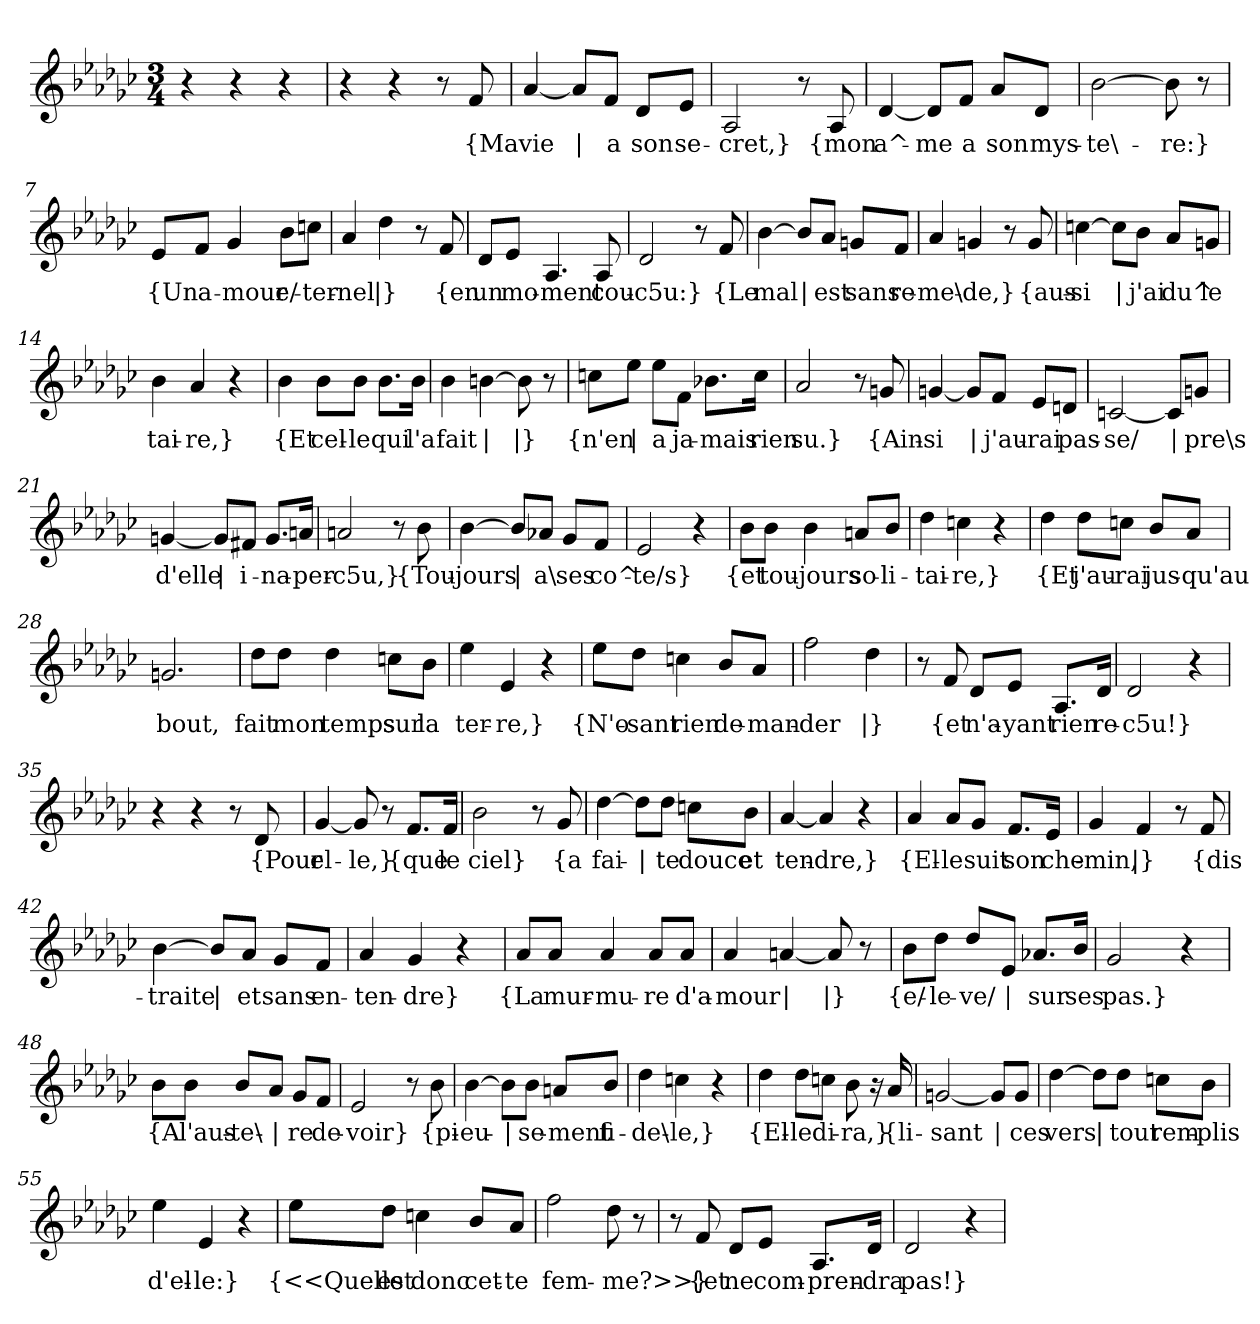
**kern	**text
*part1	*part1
*staff1	*staff1
*clefG2	*
*k[b-e-a-d-g-c-]	*
*M3/4	*
=1	=1
4r	.
4r	.
4r	.
=2	=2
4r	.
4r	.
8r	.
!	!LO:LY:b
8f/	{Ma
=3	=3
!	!LO:LY:b
[4a-/	vie
!	!LO:LY:b
8a-/L]	|
!	!LO:LY:b
8f/J	a
!	!LO:LY:b
8d-/L	son
!	!LO:LY:b
8e-/J	se-
=4	=4
!	!LO:LY:b
2A-/	-cret,}
8r	.
!	!LO:LY:b
8A-/	{mon
=5	=5
!	!LO:LY:b
[4d-/	a^-
!	!LO:LY:b
8d-/L]	-me
!	!LO:LY:b
8f/J	a
!	!LO:LY:b
8a-/L	son
!	!LO:LY:b
8d-/J	mys-
=6	=6
!	!LO:LY:b
[2b-\	-te\-
!	!LO:LY:b
8b-\]	-re:}
8r	.
!!LO:LB:g=z
=7	=7
!	!LO:LY:b
8e-/L	{Un
!	!LO:LY:b
8f/J	a-
!	!LO:LY:b
4g-/	-mour
!	!LO:LY:b
8b-\L	e/-
!	!LO:LY:b
8ccn\J	-ter-
=8	=8
!	!LO:LY:b
4a-/	-nel
!	!LO:LY:b
4dd-\	|}
8r	.
!	!LO:LY:b
8f/	{en
=9	=9
!	!LO:LY:b
8d-/L	un
!	!LO:LY:b
8e-/J	mo-
!	!LO:LY:b
4.A-/	-ment
!	!LO:LY:b
8A-/	cou-
=10	=10
!	!LO:LY:b
2d-/	-c5u:}
8r	.
!	!LO:LY:b
8f/	{Le
=11	=11
!	!LO:LY:b
[4b-\	mal
!	!LO:LY:b
8b-/L]	|
!	!LO:LY:b
8a-/J	est
!	!LO:LY:b
8gn/L	sans
!	!LO:LY:b
8f/J	re-
!!LO:LB:g=z
=12	=12
!	!LO:LY:b
4a-/	-me\-
!	!LO:LY:b
4gn/	-de,}
8r	.
!	!LO:LY:b
8g/	{aus-
=13	=13
!	!LO:LY:b
[4ccn\	-si
!	!LO:LY:b
8cc\L]	|
!	!LO:LY:b
8b-\J	j'ai
!	!LO:LY:b
8a-/L	du^
!	!LO:LY:b
8gn/J	le
=14	=14
!	!LO:LY:b
4b-\	tai-
!	!LO:LY:b
4a-/	-re,}
4r	.
=15	=15
!	!LO:LY:b
4b-\	{Et
!	!LO:LY:b
8b-\L	cel-
!	!LO:LY:b
8b-\J	-le
!	!LO:LY:b
8.b-\L	qui
!	!LO:LY:b
16b-\Jk	l'a
=16	=16
!	!LO:LY:b
4b-\	fait
!	!LO:LY:b
[4bn\	|
!	!LO:LY:b
8b\]	|}
8r	.
=17	=17
!	!LO:LY:b
8ccn\L	{n'en
!	!LO:LY:b
8ee-\J	|
!	!LO:LY:b
8ee-\L	a
!	!LO:LY:b
8f\J	ja-
!	!LO:LY:b
8.b-X\L	-mais
!	!LO:LY:b
16cc\Jk	rien
!!LO:LB:g=z
=18	=18
!	!LO:LY:b
2a-/	su.}
8r	.
!	!LO:LY:b
8gn/	{Ain-
=19	=19
!	!LO:LY:b
[4gn/	-si
!	!LO:LY:b
8g/L]	|
!	!LO:LY:b
8f/J	j'au-
!	!LO:LY:b
8e-/L	-rai
!	!LO:LY:b
8dn/J	pas-
=20	=20
!	!LO:LY:b
[2cn/	-se/
!	!LO:LY:b
8c/L]	|
!	!LO:LY:b
8gn/J	pre\s
=21	=21
!	!LO:LY:b
[4gn/	d'elle
!	!LO:LY:b
8g/L]	|
!	!LO:LY:b
8f#X/J	i-
!	!LO:LY:b
8.g/L	-na-
!	!LO:LY:b
16an/Jk	-per-
=22	=22
!	!LO:LY:b
2an/	-c5u,}
8r	.
!	!LO:LY:b
8b-\	{Tou-
=23	=23
!	!LO:LY:b
[4b-\	-jours
!	!LO:LY:b
8b-/L]	|
!	!LO:LY:b
8a-X/J	a\
!	!LO:LY:b
8g-/L	ses
!	!LO:LY:b
8f/J	co^-
!!LO:LB:g=z
=24	=24
!	!LO:LY:b
2e-/	-te/s}
4r	.
=25	=25
!	!LO:LY:b
8b-\L	{et
!	!LO:LY:b
8b-\J	tou-
!	!LO:LY:b
4b-\	-jours
!	!LO:LY:b
8an/L	so-
!	!LO:LY:b
8b-/J	-li-
=26	=26
!	!LO:LY:b
4dd-\	-tai-
!	!LO:LY:b
4ccn\	-re,}
4r	.
=27	=27
!	!LO:LY:b
4dd-\	{Et
!	!LO:LY:b
8dd-\L	j'au-
!	!LO:LY:b
8ccn\J	-rai
!	!LO:LY:b
8b-/L	jus-
!	!LO:LY:b
8a-/J	-qu'au
=28	=28
!	!LO:LY:b
2.gn/	bout,
=29	=29
!	!LO:LY:b
8dd-\L	fait
!	!LO:LY:b
8dd-\J	mon
!	!LO:LY:b
4dd-\	temps
!	!LO:LY:b
8ccn\L	sur
!	!LO:LY:b
8b-\J	la
!!LO:LB:g=z
=30	=30
!	!LO:LY:b
4ee-\	ter-
!	!LO:LY:b
4e-/	-re,}
4r	.
=31	=31
!	!LO:LY:b
8ee-\L	{N'o-
!	!LO:LY:b
8dd-\J	-sant
!	!LO:LY:b
4ccn\	rien
!	!LO:LY:b
8b-/L	de-
!	!LO:LY:b
8a-/J	-man-
=32	=32
!	!LO:LY:b
2ff\	-der
!	!LO:LY:b
4dd-\	|}
=33	=33
8r	.
!	!LO:LY:b
8f/	{et
!	!LO:LY:b
8d-/L	n'a-
!	!LO:LY:b
8e-/J	-yant
!	!LO:LY:b
8.A-/L	rien
!	!LO:LY:b
16d-/Jk	re-
=34	=34
!	!LO:LY:b
2d-/	-c5u!}
4r	.
=35	=35
4r	.
4r	.
8r	.
!	!LO:LY:b
8d-/	{Pour
!!LO:LB:g=z
=36	=36
!	!LO:LY:b
[4g-/	el-
!	!LO:LY:b
8g-/]	-le,}
8r	.
!	!LO:LY:b
8.f/L	{que
!	!LO:LY:b
16f/Jk	le
=37	=37
!	!LO:LY:b
2b-\	ciel}
8r	.
!	!LO:LY:b
8g-/	{a
=38	=38
!	!LO:LY:b
[4dd-\	fai-
!	!LO:LY:b
8dd-\L]	|
!	!LO:LY:b
8dd-\J	-te
!	!LO:LY:b
8ccn\L	douce
!	!LO:LY:b
8b-\J	et
=39	=39
!	!LO:LY:b
[4a-/	ten-
!	!LO:LY:b
4a-/]	-dre,}
4r	.
=40	=40
!	!LO:LY:b
4a-/	{El-
!	!LO:LY:b
8a-/L	-le
!	!LO:LY:b
8g-/J	suit
!	!LO:LY:b
8.f/L	son
!	!LO:LY:b
16e-/Jk	che-
=41	=41
!	!LO:LY:b
4g-/	-min,
!	!LO:LY:b
4f/	|}
8r	.
!	!LO:LY:b
8f/	{dis-
!!LO:LB:g=z
=42	=42
!	!LO:LY:b
[4b-\	-traite
!	!LO:LY:b
8b-/L]	|
!	!LO:LY:b
8a-/J	et
!	!LO:LY:b
8g-/L	sans
!	!LO:LY:b
8f/J	en-
=43	=43
!	!LO:LY:b
4a-/	-ten-
!	!LO:LY:b
4g-/	-dre}
4r	.
=44	=44
!	!LO:LY:b
8a-/L	{La
!	!LO:LY:b
8a-/J	mur-
!	!LO:LY:b
4a-/	-mu-
!	!LO:LY:b
8a-/L	-re
!	!LO:LY:b
8a-/J	d'a-
=45	=45
!	!LO:LY:b
4a-/	-mour
!	!LO:LY:b
[4an/	|
!	!LO:LY:b
8a/]	|}
8r	.
=46	=46
!	!LO:LY:b
8b-\L	{e/-
!	!LO:LY:b
8dd-\J	-le-
!	!LO:LY:b
8dd-/L	-ve/
!	!LO:LY:b
8e-/J	|
!	!LO:LY:b
8.a-X/L	sur
!	!LO:LY:b
16b-/Jk	ses
=47	=47
!	!LO:LY:b
2g-/	pas.}
4r	.
!!LO:LB:g=z
=48	=48
!	!LO:LY:b
8b-\L	{A
!	!LO:LY:b
8b-\J	l'aus-
!	!LO:LY:b
8b-/L	-te\-
!	!LO:LY:b
8a-/J	|
!	!LO:LY:b
8g-/L	-re
!	!LO:LY:b
8f/J	de-
=49	=49
!	!LO:LY:b
2e-/	-voir}
8r	.
!	!LO:LY:b
8b-\	{pi-
=50	=50
!	!LO:LY:b
[4b-\	-eu-
!	!LO:LY:b
8b-\L]	|
!	!LO:LY:b
8b-\J	-se-
!	!LO:LY:b
8an/L	-ment
!	!LO:LY:b
8b-/J	fi-
=51	=51
!	!LO:LY:b
4dd-\	-de\-
!	!LO:LY:b
4ccn\	-le,}
4r	.
=52	=52
!	!LO:LY:b
4dd-\	{El-
!	!LO:LY:b
8dd-\L	-le
!	!LO:LY:b
8ccn\J	di-
!	!LO:LY:b
8b-\	-ra,}
16r	.
!	!LO:LY:b
16a-/	{li-
=53	=53
!	!LO:LY:b
[2gn/	-sant
!	!LO:LY:b
8g/L]	|
!	!LO:LY:b
8g/J	ces
!!LO:LB:g=z
=54	=54
!	!LO:LY:b
[4dd-\	vers
!	!LO:LY:b
8dd-\L]	|
!	!LO:LY:b
8dd-\J	tout
!	!LO:LY:b
8ccn\L	rem-
!	!LO:LY:b
8b-\J	-plis
=55	=55
!	!LO:LY:b
4ee-\	d'el-
!	!LO:LY:b
4e-/	-le:}
4r	.
=56	=56
!	!LO:LY:b
8ee-\L	{<<Quelle
!	!LO:LY:b
8dd-\J	est
!	!LO:LY:b
4ccn\	donc
!	!LO:LY:b
8b-/L	cet-
!	!LO:LY:b
8a-/J	-te
=57	=57
!	!LO:LY:b
2ff\	fem-
!	!LO:LY:b
8dd-\	-me?>>}
8r	.
!!LO:PB:g=z
=58	=58
8r	.
!	!LO:LY:b
8f/	{et
!	!LO:LY:b
8d-/L	ne
!	!LO:LY:b
8e-/J	com-
!	!LO:LY:b
8.A-/L	-pren-
!	!LO:LY:b
16d-/Jk	-dra
=59	=59
!	!LO:LY:b
2d-/	pas!}
4r	.
=	=
*-	*-
